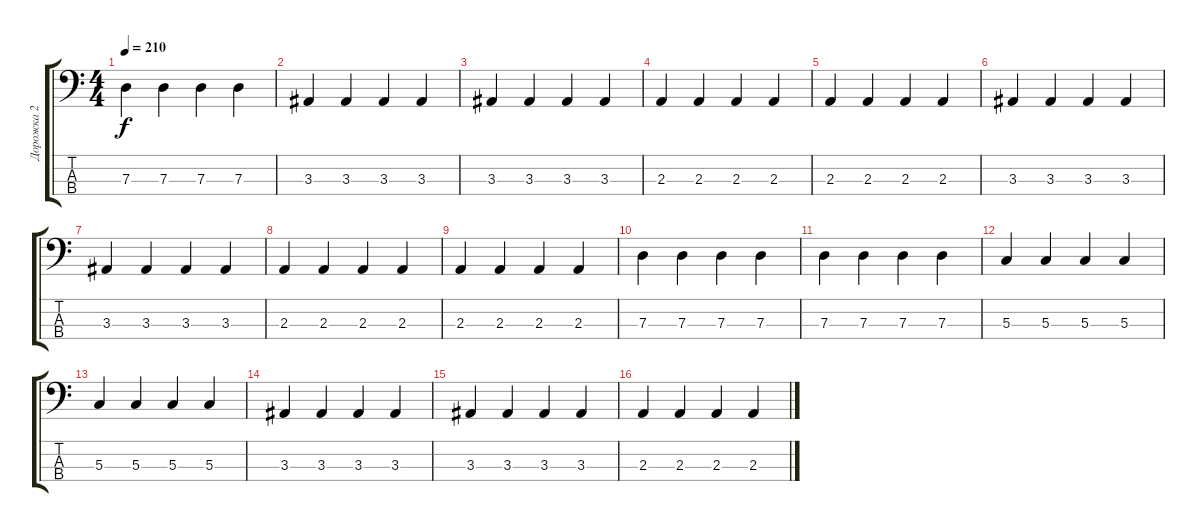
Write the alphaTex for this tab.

\track ("Дорожка 2" "Дорожка 2") {instrument electricbassfinger}
\staff {score tabs}
\tuning (F2 C2 G1 C1) {hide}
\ts (4 4)
\tempo 210
\clef f4
\ks c
7.3.4{dy f} 7.3.4 7.3.4 7.3.4 |
3.3.4 3.3.4 3.3.4 3.3.4 |
3.3.4 3.3.4 3.3.4 3.3.4 |
2.3.4 2.3.4 2.3.4 2.3.4 |
2.3.4 2.3.4 2.3.4 2.3.4 |
3.3.4 3.3.4 3.3.4 3.3.4 |
3.3.4 3.3.4 3.3.4 3.3.4 |
2.3.4 2.3.4 2.3.4 2.3.4 |
2.3.4 2.3.4 2.3.4 2.3.4 |
7.3.4 7.3.4 7.3.4 7.3.4 |
7.3.4 7.3.4 7.3.4 7.3.4 |
5.3.4 5.3.4 5.3.4 5.3.4 |
5.3.4 5.3.4 5.3.4 5.3.4 |
3.3.4 3.3.4 3.3.4 3.3.4 |
3.3.4 3.3.4 3.3.4 3.3.4 |
2.3.4 2.3.4 2.3.4 2.3.4
